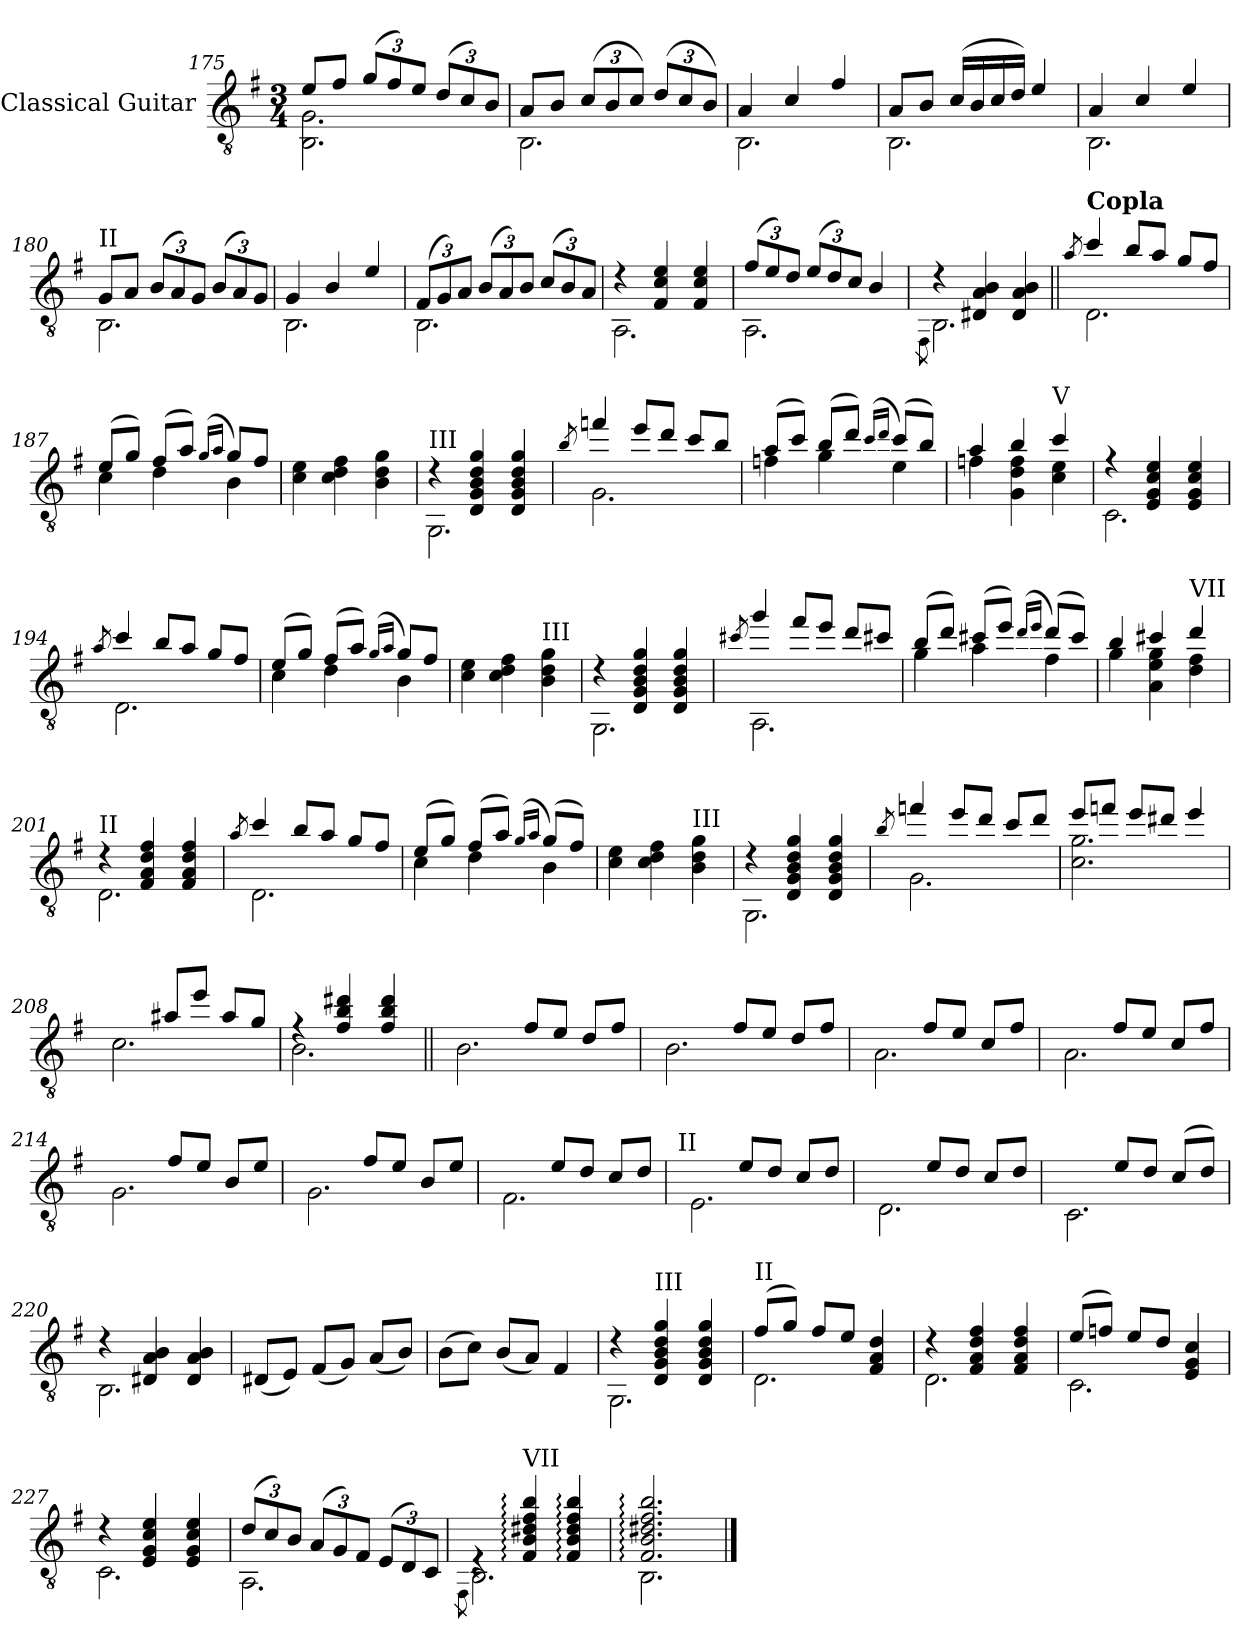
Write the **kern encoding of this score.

**kern
*part1
*staff1
*I"Classical Guitar
*I'Guit.
*clefGv2
*k[f#]
*M3/4
=175
*^
8e/L	2.BB\ 2.G\
8f#/J	.
*Xbrackettup	*
(12g/L	.
12f#/)	.
12e/J	.
(12d/L	.
12c/)	.
12B/J	.
!!LO:LB:g=z	!!
=176	=176
8A/L	2.BB\
8B/J	.
(12c/L	.
12B/	.
12c/J)	.
(12d/L	.
12c/	.
12B/J)	.
=177	=177
4A/	2.BB\
4c/	.
4f#/	.
=178	=178
8A/L	2.BB\
8B/J	.
(16c/LL	.
16B/	.
16c/	.
16d/JJ)	.
4e/	.
=179	=179
4A/	2.BB\
4c/	.
4e/	.
=180	=180
!LO:TX:a:t=II	!
8G/L	2.BB\
8A/J	.
(12B/L	.
12A/)	.
12G/J	.
(12B/L	.
12A/)	.
12G/J	.
=181	=181
4G/	2.BB\
4B/	.
4e/	.
!!LO:LB:g=z	!!
=182	=182
(12F#/L	2.BB\
12G/)	.
12A/J	.
(12B/L	.
12A/)	.
12B/J	.
(12c/L	.
12B/)	.
12A/J	.
=183	=183
4r	2.AA\
4F#/ 4c/ 4e/	.
4F#/ 4c/ 4e/	.
=184	=184
(12f#/L	2.AA\
12e/)	.
12d/J	.
(12e/L	.
12d/)	.
12c/J	.
4B/	.
=185	=185
.	8qFF#\
4r	2.BB\
4D#X/ 4A/ 4B/	.
4D#/ 4A/ 4B/	.
=186||	=186||
8qa/	.
!LO:TX:a:B:t=Copla	!
4cc/	2.D\
8b/L	.
8a/J	.
8g/L	.
8f#/J	.
!!LO:LB:g=z	!!
=187	=187
(8e/L	4c\
8g/J)	.
(8f#/L	4d\
8a/J)	.
(16qg/LL	.
16qa/JJ	.
8g/L)	4B\
8f#/J	.
*v	*v
=188
4c\ 4e\
4c\ 4d\ 4f#\
4B\ 4d\ 4g\
=189
*^
!LO:TX:a:t=III	!
4r	2.GG\
4D/ 4G/ 4B/ 4d/ 4g/	.
4D/ 4G/ 4B/ 4d/ 4g/	.
=190	=190
8qb/	.
4ffn/	2.G\
8ee/L	.
8dd/J	.
8cc/L	.
8b/J	.
=191	=191
(8a/L	4fn\
8cc/J)	.
(8b/L	4g\
8dd/J)	.
(16qcc/LL	.
16qdd/JJ	.
(8cc/L)	4e\
8b/J)	.
!!LO:LB:g=z	!!
=192	=192
4a/	4fn\
4b/	4G\ 4d\ 4f\
!LO:TX:a:t=V	!
4cc/	4c\ 4e\
=193	=193
4r	2.C\
4E/ 4G/ 4c/ 4e/	.
4E/ 4G/ 4c/ 4e/	.
=194	=194
8qa/	.
4cc/	2.D\
8b/L	.
8a/J	.
8g/L	.
8f#/J	.
=195	=195
(8e/L	4c\
8g/J)	.
(8f#/L	4d\
8a/J)	.
(16qg/LL	.
16qa/JJ	.
8g/L)	4B\
8f#/J	.
*v	*v
=196
4c\ 4e\
4c\ 4d\ 4f#\
!LO:TX:a:t=III
4B\ 4d\ 4g\
=197
*^
4r	2.GG\
4D/ 4G/ 4B/ 4d/ 4g/	.
4D/ 4G/ 4B/ 4d/ 4g/	.
!!LO:PB:g=z	!!
=198	=198
8qcc#X/	.
4gg/	2.AA\
8ff#/L	.
8ee/J	.
8dd/L	.
8cc#/J	.
=199	=199
(8b/L	4g\
8dd/J)	.
(8cc#X/L	4a\
8ee/J)	.
(16qdd/LL	.
16qee/JJ	.
(8dd/L)	4f#\
8cc#/J)	.
=200	=200
4b/	4g\
4cc#X/	4A\ 4e\ 4g\
!LO:TX:a:t=VII	!
4dd/	4d\ 4f#\
=201	=201
!LO:TX:a:t=II	!
4r	2.D\
4F#/ 4A/ 4d/ 4f#/	.
4F#/ 4A/ 4d/ 4f#/	.
=202	=202
8qa/	.
4cc/	2.D\
8b/L	.
8a/J	.
8g/L	.
8f#/J	.
!!LO:LB:g=z	!!
=203	=203
(8e/L	4c\
8g/J)	.
(8f#/L	4d\
8a/J)	.
(16qg/LL	.
16qa/JJ	.
(8g/L)	4B\
8f#/J)	.
*v	*v
=204
4c\ 4e\
4c\ 4d\ 4f#\
!LO:TX:a:t=III
4B\ 4d\ 4g\
=205
*^
4r	2.GG\
4D/ 4G/ 4B/ 4d/ 4g/	.
4D/ 4G/ 4B/ 4d/ 4g/	.
=206	=206
8qb/	.
4ffn/	2.G\
8ee/L	.
8dd/J	.
8cc/L	.
8dd/J	.
=207	=207
8ee/L	2.c\ 2.g\
8ffn/J	.
8ee/L	.
8dd#X/J	.
4ee/	.
!!LO:LB:g=z	!!
=208	=208
8c/Lyy	2.c\
8g/J	.
8a#X/L	.
8ee/J	.
8a#/L	.
8g/J	.
=209	=209
4rf	2.B\
4f#/ 4b/ 4dd#X/	.
4f#/ 4b/ 4dd#/	.
=210||	=210||
8B/Lyy	2.B\
8d#X/J	.
8f#/L	.
8e/J	.
8d#/L	.
8f#/J	.
=211	=211
8B/Lyy	2.B\
8d#X/J	.
8f#/L	.
8e/J	.
8d#/L	.
8f#/J	.
=212	=212
8A/Lyy	2.A\
8c/J	.
8f#/L	.
8e/J	.
8c/L	.
8f#/J	.
=213	=213
8A/Lyy	2.A\
8c/J	.
8f#/L	.
8e/J	.
8c/L	.
8f#/J	.
!!LO:LB:g=z	!!
=214	=214
8G/Lyy	2.G\
8B/J	.
8f#/L	.
8e/J	.
8B/L	.
8e/J	.
=215	=215
8G/Lyy	2.G\
8B/J	.
8f#/L	.
8e/J	.
8B/L	.
8e/J	.
=216	=216
8F#/Lyy	2.F#\
8A/J	.
8e/L	.
8d/J	.
8c/L	.
8d/J	.
=217	=217
!LO:TX:a:t=II	!
8E/Lyy	2.E\
8A/J	.
8e/L	.
8d/J	.
8c/L	.
8d/J	.
=218	=218
8D/Lyy	2.D\
8A/J	.
8e/L	.
8d/J	.
8c/L	.
8d/J	.
=219	=219
8C/Lyy	2.C\
8A/J	.
8e/L	.
8d/J	.
(8c/L	.
8d/J)	.
!!LO:LB:g=z	!!
=220	=220
4r	2.BB\
4D#X/ 4A/ 4B/	.
4D#/ 4A/ 4B/	.
*v	*v
=221
(8D#X/L
8E/J)
(8F#/L
8G/J)
(8A/L
8B/J)
=222
(8B\L
8c\J)
(8B/L
8A/J)
4F#/
=223
*^
4r	2.GG\
!LO:TX:a:t=III	!
4D/ 4G/ 4B/ 4d/ 4g/	.
4D/ 4G/ 4B/ 4d/ 4g/	.
=224	=224
!LO:TX:a:t=II	!
(8f#/L	2.D\
8g/J)	.
8f#/L	.
8e/J	.
4F#/ 4A/ 4d/	.
!!LO:LB:g=z	!!
=225	=225
4r	2.D\
4F#/ 4A/ 4d/ 4f#/	.
4F#/ 4A/ 4d/ 4f#/	.
=226	=226
(8e/L	2.C\
8fn/J)	.
8e/L	.
8d/J	.
4E/ 4G/ 4c/	.
=227	=227
4r	2.C\
4E/ 4G/ 4c/ 4e/	.
4E/ 4G/ 4c/ 4e/	.
=228	=228
(12d/L	2.AA\
12c/)	.
12B/J	.
(12A/L	.
12G/)	.
12F#/J	.
(12E/L	.
12D/)	.
12C/J	.
=229	=229
.	8qFF#\
4rE	2.BB\
!LO:TX:a:t=VII	!
4F#/: 4B/: 4d#X/: 4f#/: 4b/:	.
4F#/: 4B/: 4d#/: 4f#/: 4b/:	.
=230	=230
2.F#/: 2.B/: 2.d#X/: 2.f#/: 2.b/:	2.BB\
*v	*v
==
*-
